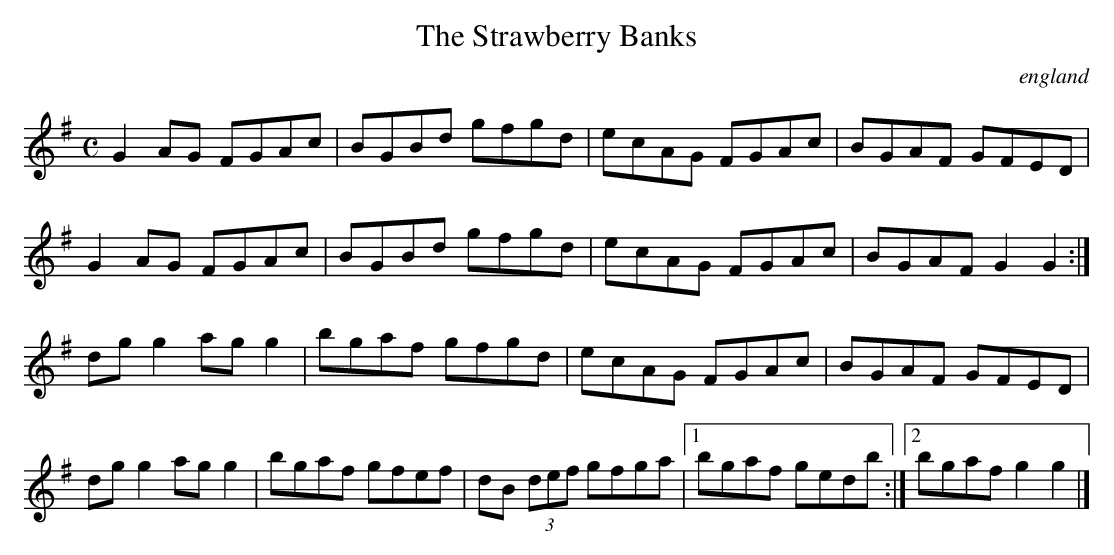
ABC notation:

X:1
T:The Strawberry Banks
O:england
L:1/8
M:C
K:G
G2 AG FGAc|BGBd gfgd|ecAG FGAc|BGAF GFED|
G2 AG FGAc|BGBd gfgd|ecAG FGAc|BGAF G2G2:|
dg g2 agg2|bgaf gfgd|ecAG FGAc|BGAF GFED|
dg g2 agg2|bgaf gfef|dB (3def gfga|1 bgaf gedb:|2bgaf g2 g2|]
